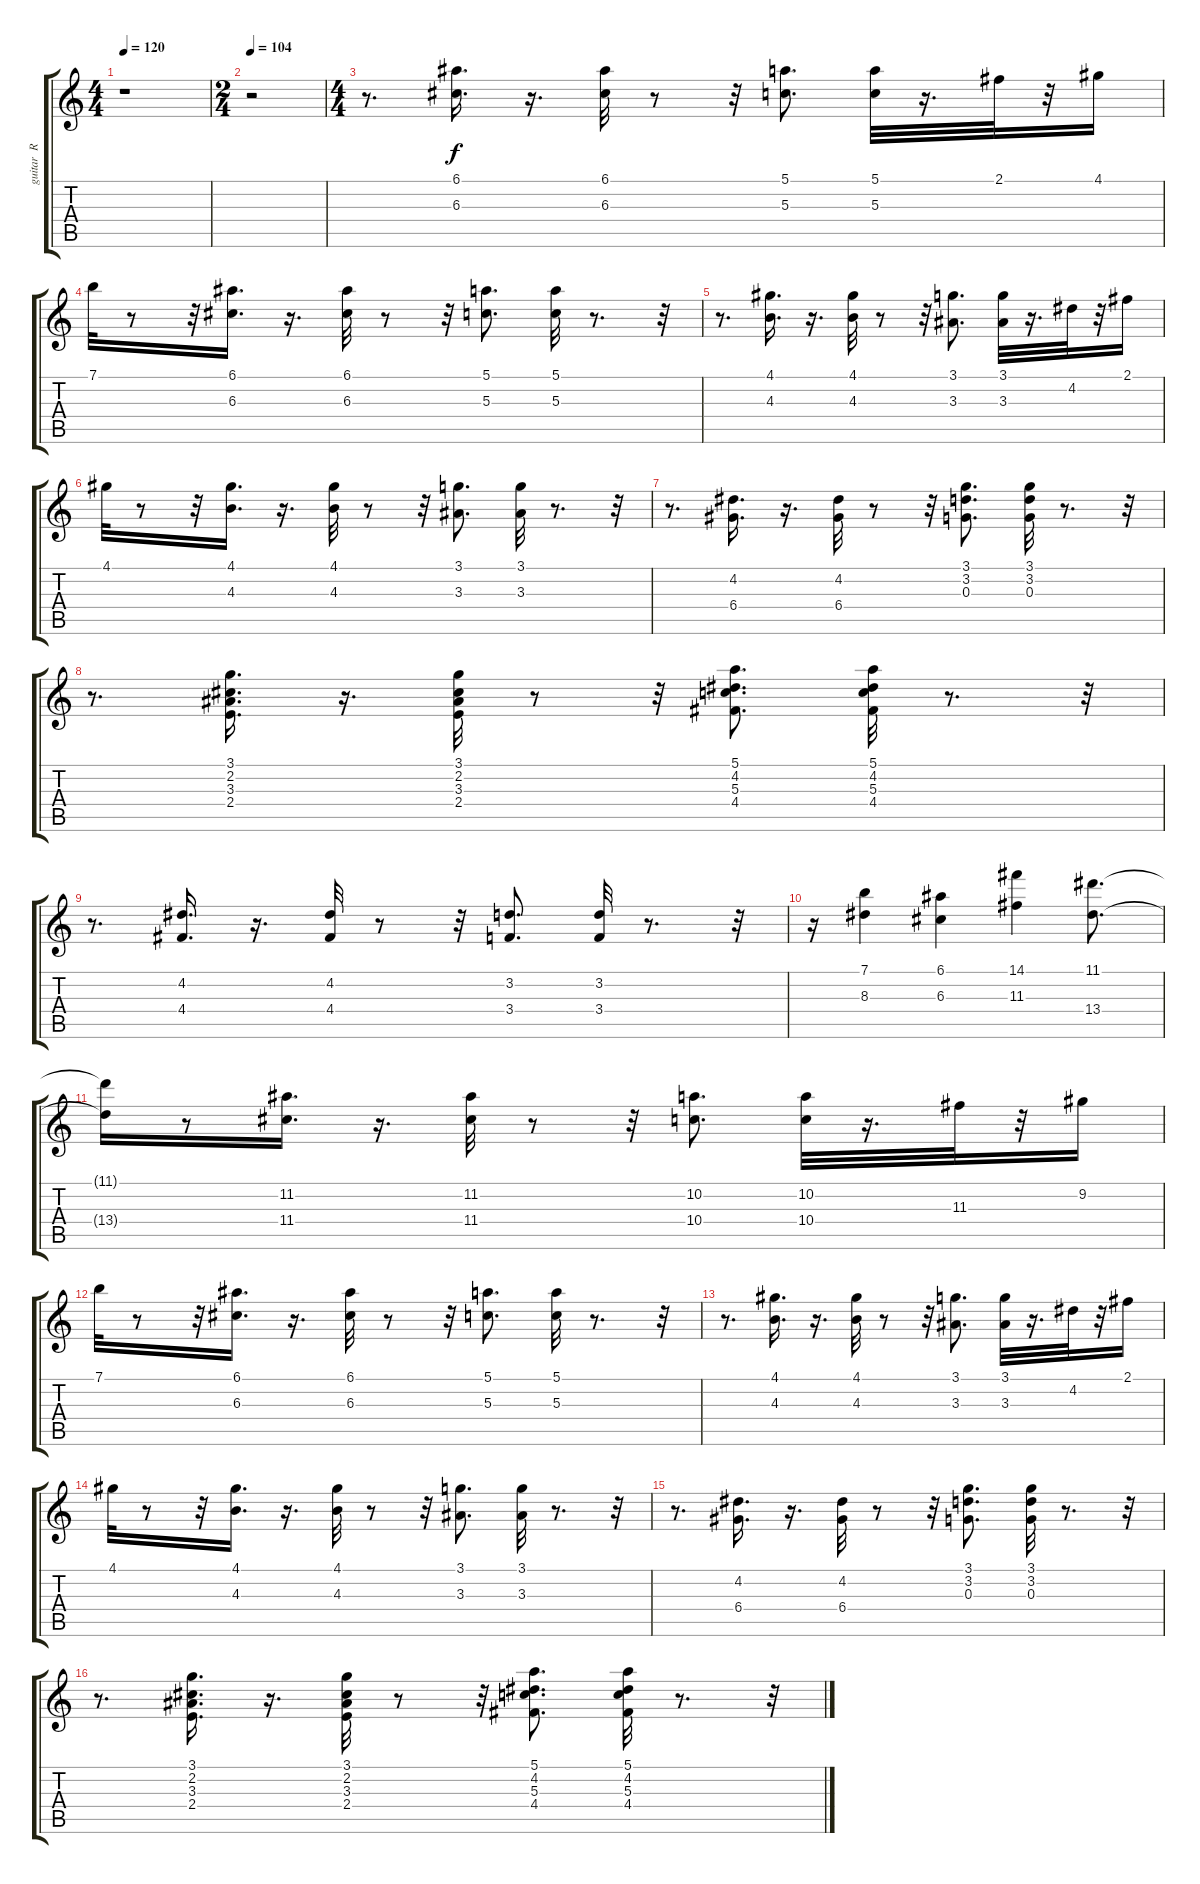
\track ("guitar  R" "guitar  R") {instrument electricguitarjazz}
\staff {score tabs}
\tuning (E4 B3 G3 D3 A2 E2) {hide}
\ts (4 4)
\tempo 120
\clef g2
\ks c
r.1{dy f instrument electricguitarjazz} |
\ts (2 4)
\tempo 104
r.2 |
\ts (4 4)
r.8{d} (6.1 6.3).16{d} r.16{d} (6.1 6.3).32 r.8 r.32 (5.1 5.3).8{d} (5.1 5.3).32 r.16{d} 2.1.32 r.32 4.1.16 |
7.1.32 r.8 r.32 (6.1 6.3).16{d} r.16{d} (6.1 6.3).32 r.8 r.32 (5.1 5.3).8{d} (5.1 5.3).32 r.8{d} r.32 |
r.8{d} (4.1 4.3).16{d} r.16{d} (4.1 4.3).32 r.8 r.32 (3.1 3.3).8{d} (3.1 3.3).32 r.16{d} 4.2.32 r.32 2.1.16 |
4.1.32 r.8 r.32 (4.1 4.3).16{d} r.16{d} (4.1 4.3).32 r.8 r.32 (3.1 3.3).8{d} (3.1 3.3).32 r.8{d} r.32 |
r.8{d} (4.2 6.4).16{d} r.16{d} (4.2 6.4).32 r.8 r.32 (3.1 3.2 0.3).8{d} (3.1 3.2 0.3).32 r.8{d} r.32 |
r.8{d} (3.1 2.2 3.3 2.4).16{d} r.16{d} (3.1 2.2 3.3 2.4).32 r.8 r.32 (5.1 4.2 5.3 4.4).8{d} (5.1 4.2 5.3 4.4).32 r.8{d} r.32 |
r.8{d} (4.2 4.4).16{d} r.16{d} (4.2 4.4).32 r.8 r.32 (3.2 3.4).8{d} (3.2 3.4).32 r.8{d} r.32 |
r.16 (7.1 8.3).4 (6.1 6.3).4 (14.1 11.3).4 (11.1 13.4).8{d} |
(11.1{t} 13.4{t}).16 r.8 (11.2 11.4).16{d} r.16{d} (11.2 11.4).32 r.8 r.32 (10.2 10.4).8{d} (10.2 10.4).32 r.16{d} 11.3.32 r.32 9.2.16 |
7.1.32 r.8 r.32 (6.1 6.3).16{d} r.16{d} (6.1 6.3).32 r.8 r.32 (5.1 5.3).8{d} (5.1 5.3).32 r.8{d} r.32 |
r.8{d} (4.1 4.3).16{d} r.16{d} (4.1 4.3).32 r.8 r.32 (3.1 3.3).8{d} (3.1 3.3).32 r.16{d} 4.2.32 r.32 2.1.16 |
4.1.32 r.8 r.32 (4.1 4.3).16{d} r.16{d} (4.1 4.3).32 r.8 r.32 (3.1 3.3).8{d} (3.1 3.3).32 r.8{d} r.32 |
r.8{d} (4.2 6.4).16{d} r.16{d} (4.2 6.4).32 r.8 r.32 (3.1 3.2 0.3).8{d} (3.1 3.2 0.3).32 r.8{d} r.32 |
r.8{d} (3.1 2.2 3.3 2.4).16{d} r.16{d} (3.1 2.2 3.3 2.4).32 r.8 r.32 (5.1 4.2 5.3 4.4).8{d} (5.1 4.2 5.3 4.4).32 r.8{d} r.32
